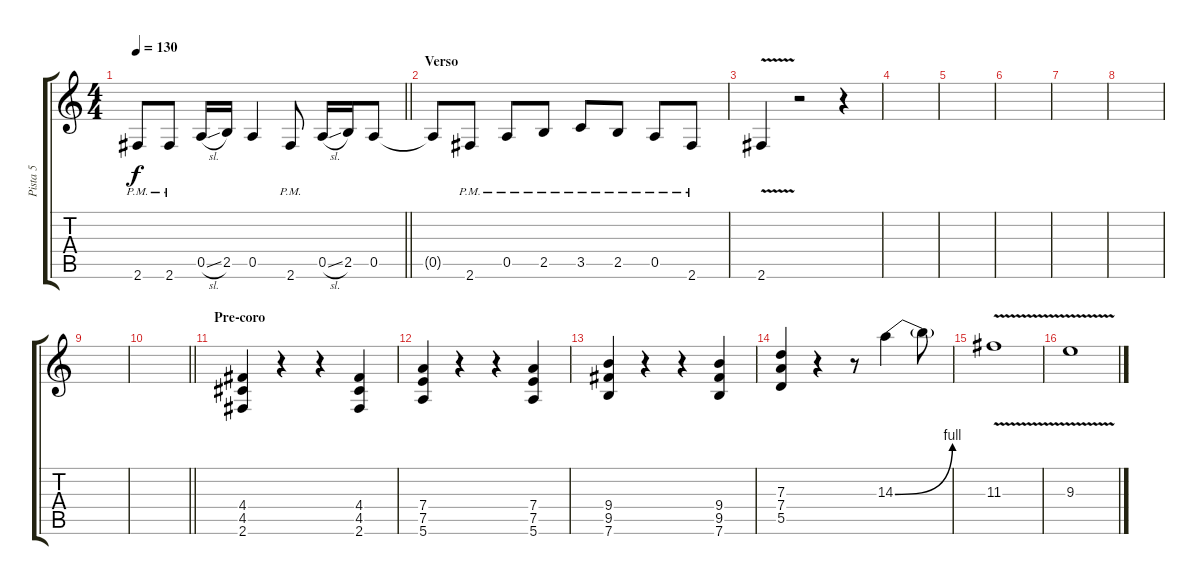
\track ("Pista 5" "Pista 5") {instrument overdrivenguitar}
\staff {score tabs}
\tuning (E4 B3 G3 D3 A2 E2) {hide}
\ts (4 4)
\tempo 130
\clef g2
\barLineRight lightlight
\ks c
2.6{pm}.8{dy f} 2.6{pm}.8 0.5{sl}.16 2.5.16 0.5.4 2.6{pm}.8 0.5{sl}.16 2.5.16 0.5.8 |
\section ("" "Verso")
0.5{t}.8 2.6{pm}.8 0.5{pm}.8 2.5{pm}.8 3.5{pm}.8 2.5{pm}.8 0.5{pm}.8 2.6{pm}.8 |
2.6{v}.4 r.2 r.4 |
|
|
|
|
|
|
\barLineRight lightlight
|
\section ("" "Pre-coro")
(4.4 4.5 2.6).4 r.4 r.4 (4.4 4.5 2.6).4 |
(7.4 7.5 5.6).4 r.4 r.4 (7.4 7.5 5.6).4 |
(9.4 9.5 7.6).4 r.4 r.4 (9.4 9.5 7.6).4 |
(7.3 7.4 5.5).4 r.4 r.8 14.3{be (bend 0 0 60 4)}.4 14.3{t}.8 |
11.3{v}.1 |
9.3{v}.1
